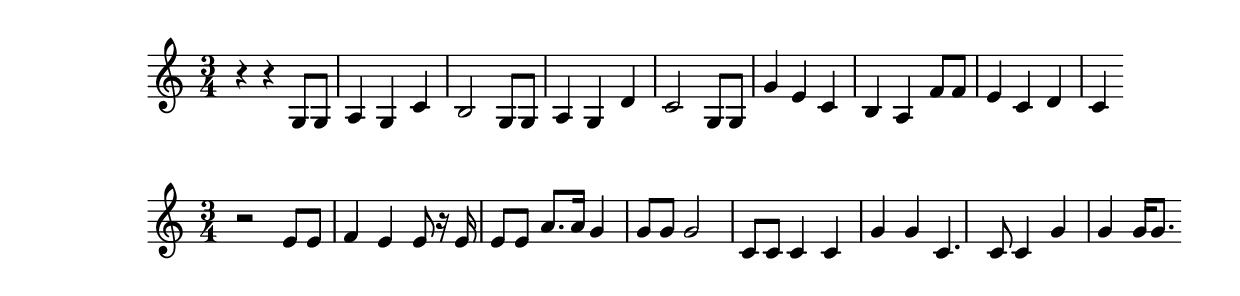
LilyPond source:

\new Staff  = xawxwxbzyebxefc { \time 3/4
      r 4  
      r 4  
      g 8  
      g 8  
      a 4  
      g 4  
      c' 4  
      b 2  
      g 8  
      g 8  
      a 4  
      g 4  
      d' 4  
      c' 2  
      g 8  
      g 8  
      g' 4  
      e' 4  
      c' 4  
      b 4  
      a 4  
      f' 8  
      f' 8  
      e' 4  
      c' 4  
      d' 4  
      c' 4  
       } 
     
 
\new Staff  = xawxwxbzyebywca { \time 3/4
      r 2  
      e' 8  
      e' 8  
      f' 4  
      e' 4  
      e' 8  
      r 16  
      e' 16  
      e' 8  
      e' 8  
      a' 8.  
      a' 16  
      g' 4  
      g' 8  
      g' 8  
      g' 2  
      c' 8  
      c' 8  
      c' 4  
      c' 4  
      g' 4  
      g' 4  
      c' 4.  
      c' 8  
      c' 4  
      g' 4  
      g' 4  
      g' 16  
      g' 8.  
       } 
     
 
